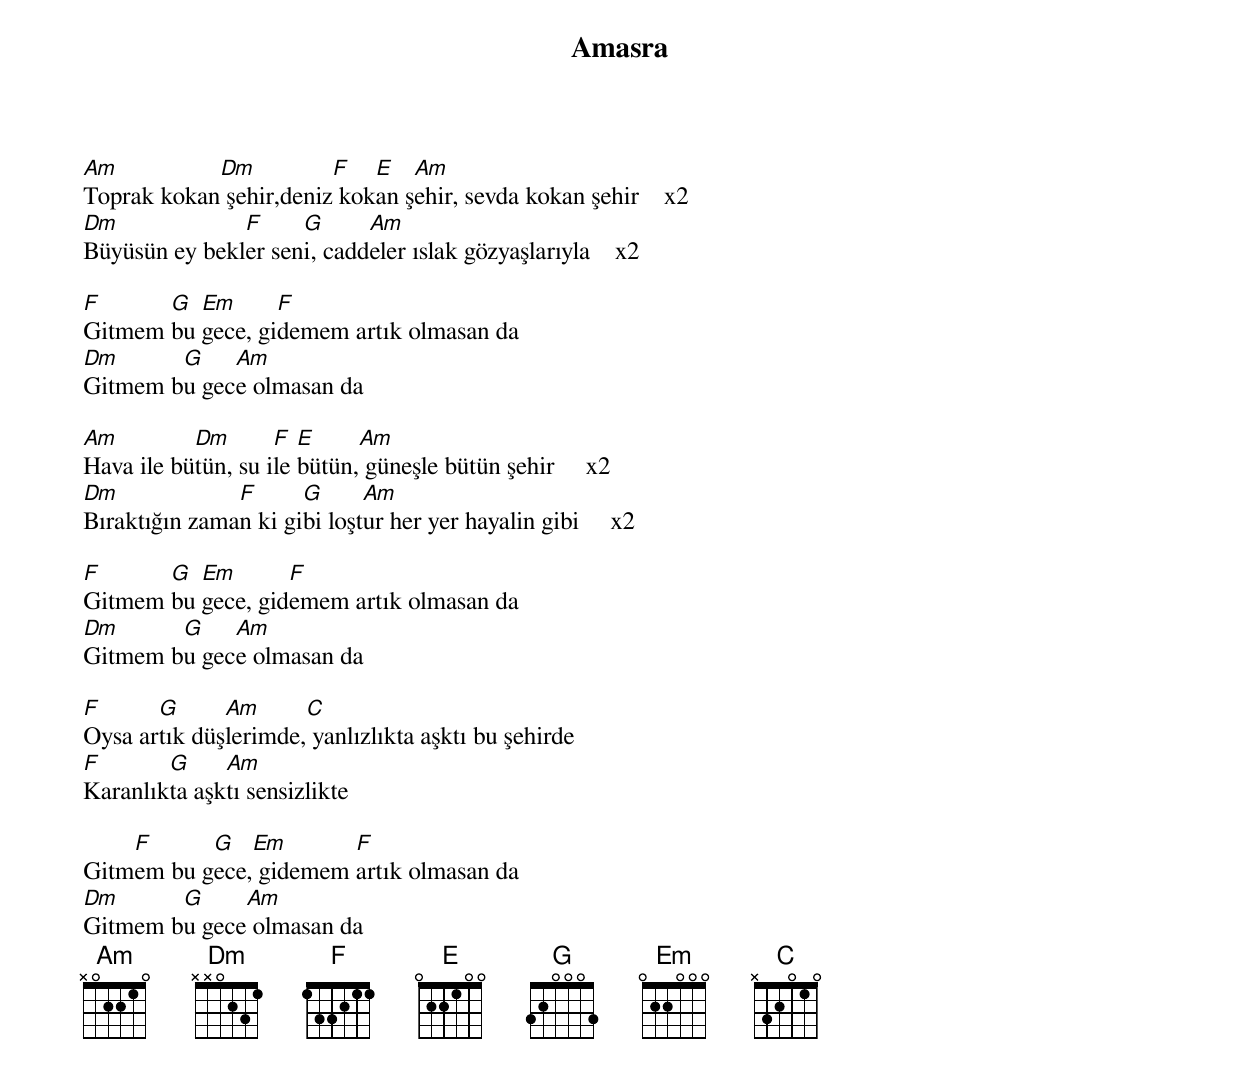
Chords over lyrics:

{title: Amasra}
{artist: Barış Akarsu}

Am          Dm          F   E   Am
Toprak kokan şehir,deniz kokan şehir, sevda kokan şehir    x2
Dm             F     G      Am
Büyüsün ey bekler seni, caddeler ıslak gözyaşlarıyla    x2

F      G  Em      F
Gitmem bu gece, gidemem artık olmasan da
Dm      G    Am
Gitmem bu gece olmasan da

Am         Dm       F  E     Am
Hava ile bütün, su ile bütün, güneşle bütün şehir     x2
Dm             F      G      Am
Bıraktığın zaman ki gibi loştur her yer hayalin gibi     x2

F      G  Em       F
Gitmem bu gece, gidemem artık olmasan da
Dm      G    Am
Gitmem bu gece olmasan da

F      G      Am      C
Oysa artık düşlerimde, yanlızlıkta aşktı bu şehirde
F       G     Am
Karanlıkta aşktı sensizlikte

    F      G   Em       F
Gitmem bu gece, gidemem artık olmasan da
Dm      G     Am
Gitmem bu gece olmasan da
